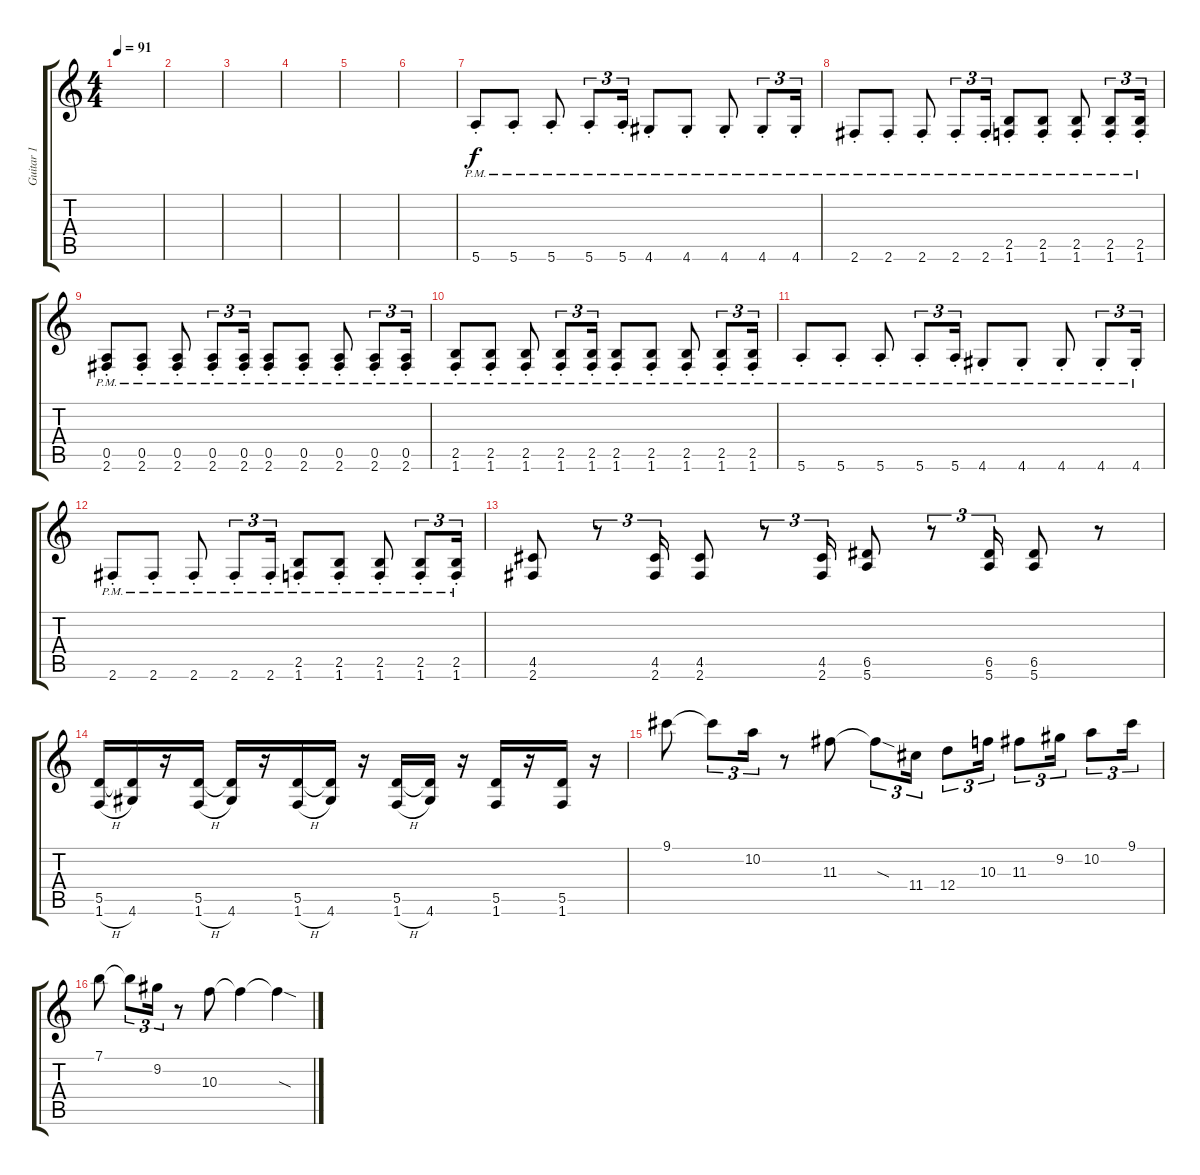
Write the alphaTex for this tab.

\track ("Guitar 1" "Guitar 1") {instrument overdrivenguitar}
\staff {score tabs}
\tuning (E4 B3 G3 D3 A2 E2) {hide}
\ts (4 4)
\tempo 91
\clef g2
\ks c
|
|
|
|
|
|
5.6{pm st}.8 5.6{pm st}.8 5.6{pm st}.8 5.6{pm st}.8{tu (3 2)} 5.6{pm st}.16{tu (3 2)} 4.6{pm st}.8 4.6{pm st}.8 4.6{pm st}.8 4.6{pm st}.8{tu (3 2)} 4.6{pm st}.16{tu (3 2)} |
2.6{pm st}.8 2.6{pm st}.8 2.6{pm st}.8 2.6{pm st}.8{tu (3 2)} 2.6{pm st}.16{tu (3 2)} (2.5{pm} 1.6{pm st}).8 (2.5{pm} 1.6{pm st}).8 (2.5{pm} 1.6{pm st}).8 (2.5{pm} 1.6{pm st}).8{tu (3 2)} (2.5{pm} 1.6{pm st}).16{tu (3 2)} |
(0.5{pm} 2.6{pm st}).8 (0.5{pm} 2.6{pm st}).8 (0.5{pm} 2.6{pm st}).8 (0.5{pm} 2.6{pm st}).8{tu (3 2)} (0.5{pm} 2.6{pm st}).16{tu (3 2)} (0.5{pm} 2.6{pm st}).8 (0.5{pm} 2.6{pm st}).8 (0.5{pm} 2.6{pm st}).8 (0.5{pm} 2.6{pm st}).8{tu (3 2)} (0.5{pm} 2.6{pm st}).16{tu (3 2)} |
(2.5{pm st} 1.6{pm st}).8 (2.5{pm st} 1.6{pm st}).8 (2.5{pm st} 1.6{pm st}).8 (2.5{pm st} 1.6{pm st}).8{tu (3 2)} (2.5{pm st} 1.6{pm st}).16{tu (3 2)} (2.5{pm st} 1.6{pm st}).8 (2.5{pm st} 1.6{pm st}).8 (2.5{pm st} 1.6{pm st}).8 (2.5{pm st} 1.6{pm st}).8{tu (3 2)} (2.5{pm st} 1.6{pm st}).16{tu (3 2)} |
5.6{pm st}.8 5.6{pm st}.8 5.6{pm st}.8 5.6{pm st}.8{tu (3 2)} 5.6{pm st}.16{tu (3 2)} 4.6{pm st}.8 4.6{pm st}.8 4.6{pm st}.8 4.6{pm st}.8{tu (3 2)} 4.6{pm st}.16{tu (3 2)} |
2.6{pm st}.8 2.6{pm st}.8 2.6{pm st}.8 2.6{pm st}.8{tu (3 2)} 2.6{pm st}.16{tu (3 2)} (2.5{pm} 1.6{pm st}).8 (2.5{pm} 1.6{pm st}).8 (2.5{pm} 1.6{pm st}).8 (2.5{pm} 1.6{pm st}).8{tu (3 2)} (2.5{pm} 1.6{pm st}).16{tu (3 2)} |
(4.5 2.6).8 r.8{tu (3 2)} (4.5 2.6).16{tu (3 2)} (4.5 2.6).8 r.8{tu (3 2)} (4.5 2.6).16{tu (3 2)} (6.5 5.6).8 r.8{tu (3 2)} (6.5 5.6).16{tu (3 2)} (6.5 5.6).8 r.8 |
(5.5 1.6{h}).16 (5.5{t} 4.6).16 r.16 (5.5 1.6{h}).16 (5.5{t} 4.6).16 r.16 (5.5 1.6{h}).16 (5.5{t} 4.6).16 r.16 (5.5 1.6{h}).16 (5.5{t} 4.6).16 r.16 (5.5 1.6).16 r.16 (5.5 1.6).16 r.16 |
9.1.8{balance 4} 9.1{t}.8{tu (3 2)} 10.2.16{tu (3 2)} r.8 11.3.8 11.3{sod t}.8{tu (3 2)} 11.4.16{tu (3 2)} 12.4.8{tu (3 2)} 10.3.16{tu (3 2)} 11.3.8{tu (3 2)} 9.2.16{tu (3 2)} 10.2.8{tu (3 2)} 9.1.16{tu (3 2)} |
7.1.8 7.1{t}.8{tu (3 2)} 9.2.16{tu (3 2)} r.8 10.3.8 10.3{t}.4 10.3{sod t}.4
